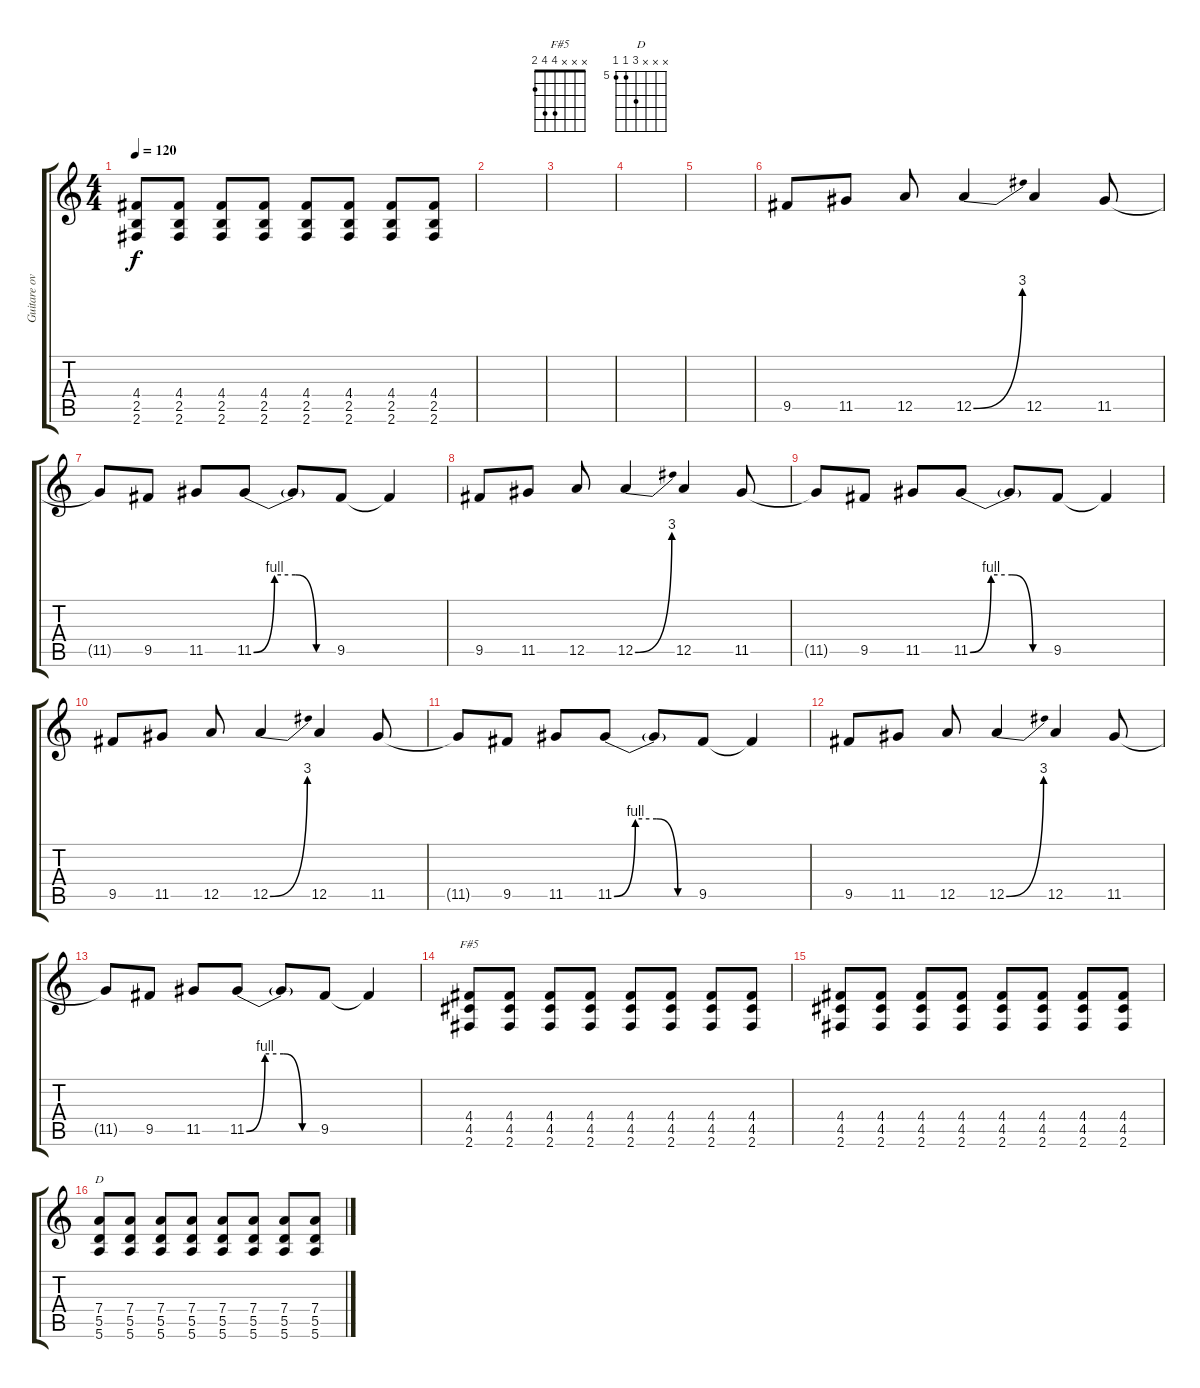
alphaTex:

\track ("Guitare overdrive" "Guitare ov") {instrument overdrivenguitar}
\staff {score tabs}
\tuning (E4 B3 G3 D3 A2 E2) {hide}
\chord ("F#5" x x x 4 4 2)
\chord ("D" x x x 7 5 5) {firstfret 5}
\ts (4 4)
\tempo 120
\clef g2
\ks c
(4.4 2.5 2.6).8{dy f} (4.4 2.5 2.6).8 (4.4 2.5 2.6).8 (4.4 2.5 2.6).8 (4.4 2.5 2.6).8 (4.4 2.5 2.6).8 (4.4 2.5 2.6).8 (4.4 2.5 2.6).8 |
|
|
|
|
9.5.8 11.5.8 12.5.8 12.5{be (bend 0 0 60 12)}.4 12.5.4 11.5.8 |
11.5{t}.8 9.5.8 11.5.8 11.5{be (custom 0 0 15 4 30 4 45 0 60 0)}.8 11.5{t}.8 9.5.8 9.5{t}.4 |
9.5.8 11.5.8 12.5.8 12.5{be (bend 0 0 60 12)}.4 12.5.4 11.5.8 |
11.5{t}.8 9.5.8 11.5.8 11.5{be (custom 0 0 15 4 30 4 45 0 60 0)}.8 11.5{t}.8 9.5.8 9.5{t}.4 |
9.5.8 11.5.8 12.5.8 12.5{be (bend 0 0 60 12)}.4 12.5.4 11.5.8 |
11.5{t}.8 9.5.8 11.5.8 11.5{be (custom 0 0 15 4 30 4 45 0 60 0)}.8 11.5{t}.8 9.5.8 9.5{t}.4 |
9.5.8 11.5.8 12.5.8 12.5{be (bend 0 0 60 12)}.4 12.5.4 11.5.8 |
11.5{t}.8 9.5.8 11.5.8 11.5{be (custom 0 0 15 4 30 4 45 0 60 0)}.8 11.5{t}.8 9.5.8 9.5{t}.4 |
(4.4 4.5 2.6).8{ch "F#5"} (4.4 4.5 2.6).8 (4.4 4.5 2.6).8 (4.4 4.5 2.6).8 (4.4 4.5 2.6).8 (4.4 4.5 2.6).8 (4.4 4.5 2.6).8 (4.4 4.5 2.6).8 |
(4.4 4.5 2.6).8 (4.4 4.5 2.6).8 (4.4 4.5 2.6).8 (4.4 4.5 2.6).8 (4.4 4.5 2.6).8 (4.4 4.5 2.6).8 (4.4 4.5 2.6).8 (4.4 4.5 2.6).8 |
(7.4 5.5 5.6).8{ch "D"} (7.4 5.5 5.6).8 (7.4 5.5 5.6).8 (7.4 5.5 5.6).8 (7.4 5.5 5.6).8 (7.4 5.5 5.6).8 (7.4 5.5 5.6).8 (7.4 5.5 5.6).8
